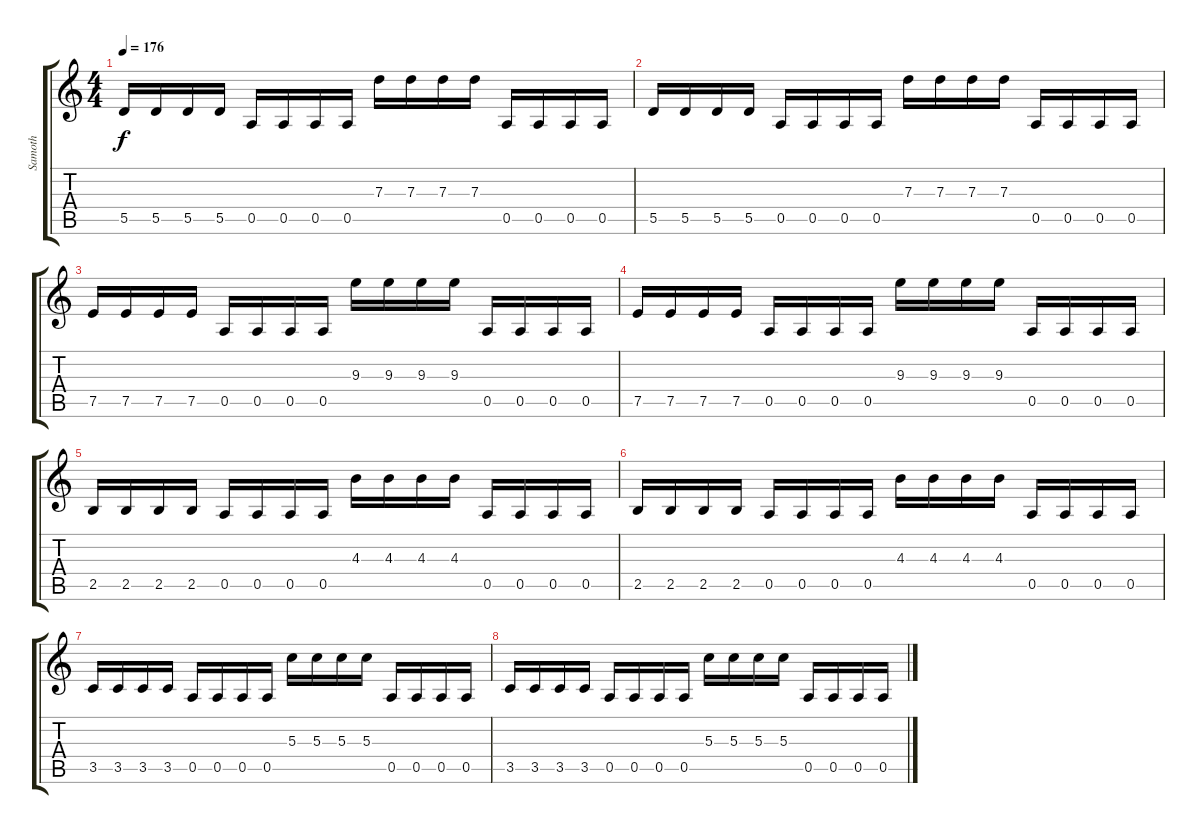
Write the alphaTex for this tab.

\track ("Samoth" "Samoth") {instrument overdrivenguitar}
\staff {score tabs}
\tuning (E4 B3 G3 D3 A2 E2) {hide}
\ts (4 4)
\tempo 176
\clef g2
\ks c
5.5.16{dy f} 5.5.16 5.5.16 5.5.16 0.5.16 0.5.16 0.5.16 0.5.16 7.3.16 7.3.16 7.3.16 7.3.16 0.5.16 0.5.16 0.5.16 0.5.16 |
5.5.16 5.5.16 5.5.16 5.5.16 0.5.16 0.5.16 0.5.16 0.5.16 7.3.16 7.3.16 7.3.16 7.3.16 0.5.16 0.5.16 0.5.16 0.5.16 |
7.5.16 7.5.16 7.5.16 7.5.16 0.5.16 0.5.16 0.5.16 0.5.16 9.3.16 9.3.16 9.3.16 9.3.16 0.5.16 0.5.16 0.5.16 0.5.16 |
7.5.16 7.5.16 7.5.16 7.5.16 0.5.16 0.5.16 0.5.16 0.5.16 9.3.16 9.3.16 9.3.16 9.3.16 0.5.16 0.5.16 0.5.16 0.5.16 |
2.5.16 2.5.16 2.5.16 2.5.16 0.5.16 0.5.16 0.5.16 0.5.16 4.3.16 4.3.16 4.3.16 4.3.16 0.5.16 0.5.16 0.5.16 0.5.16 |
2.5.16 2.5.16 2.5.16 2.5.16 0.5.16 0.5.16 0.5.16 0.5.16 4.3.16 4.3.16 4.3.16 4.3.16 0.5.16 0.5.16 0.5.16 0.5.16 |
3.5.16 3.5.16 3.5.16 3.5.16 0.5.16 0.5.16 0.5.16 0.5.16 5.3.16 5.3.16 5.3.16 5.3.16 0.5.16 0.5.16 0.5.16 0.5.16 |
3.5.16 3.5.16 3.5.16 3.5.16 0.5.16 0.5.16 0.5.16 0.5.16 5.3.16 5.3.16 5.3.16 5.3.16 0.5.16 0.5.16 0.5.16 0.5.16
